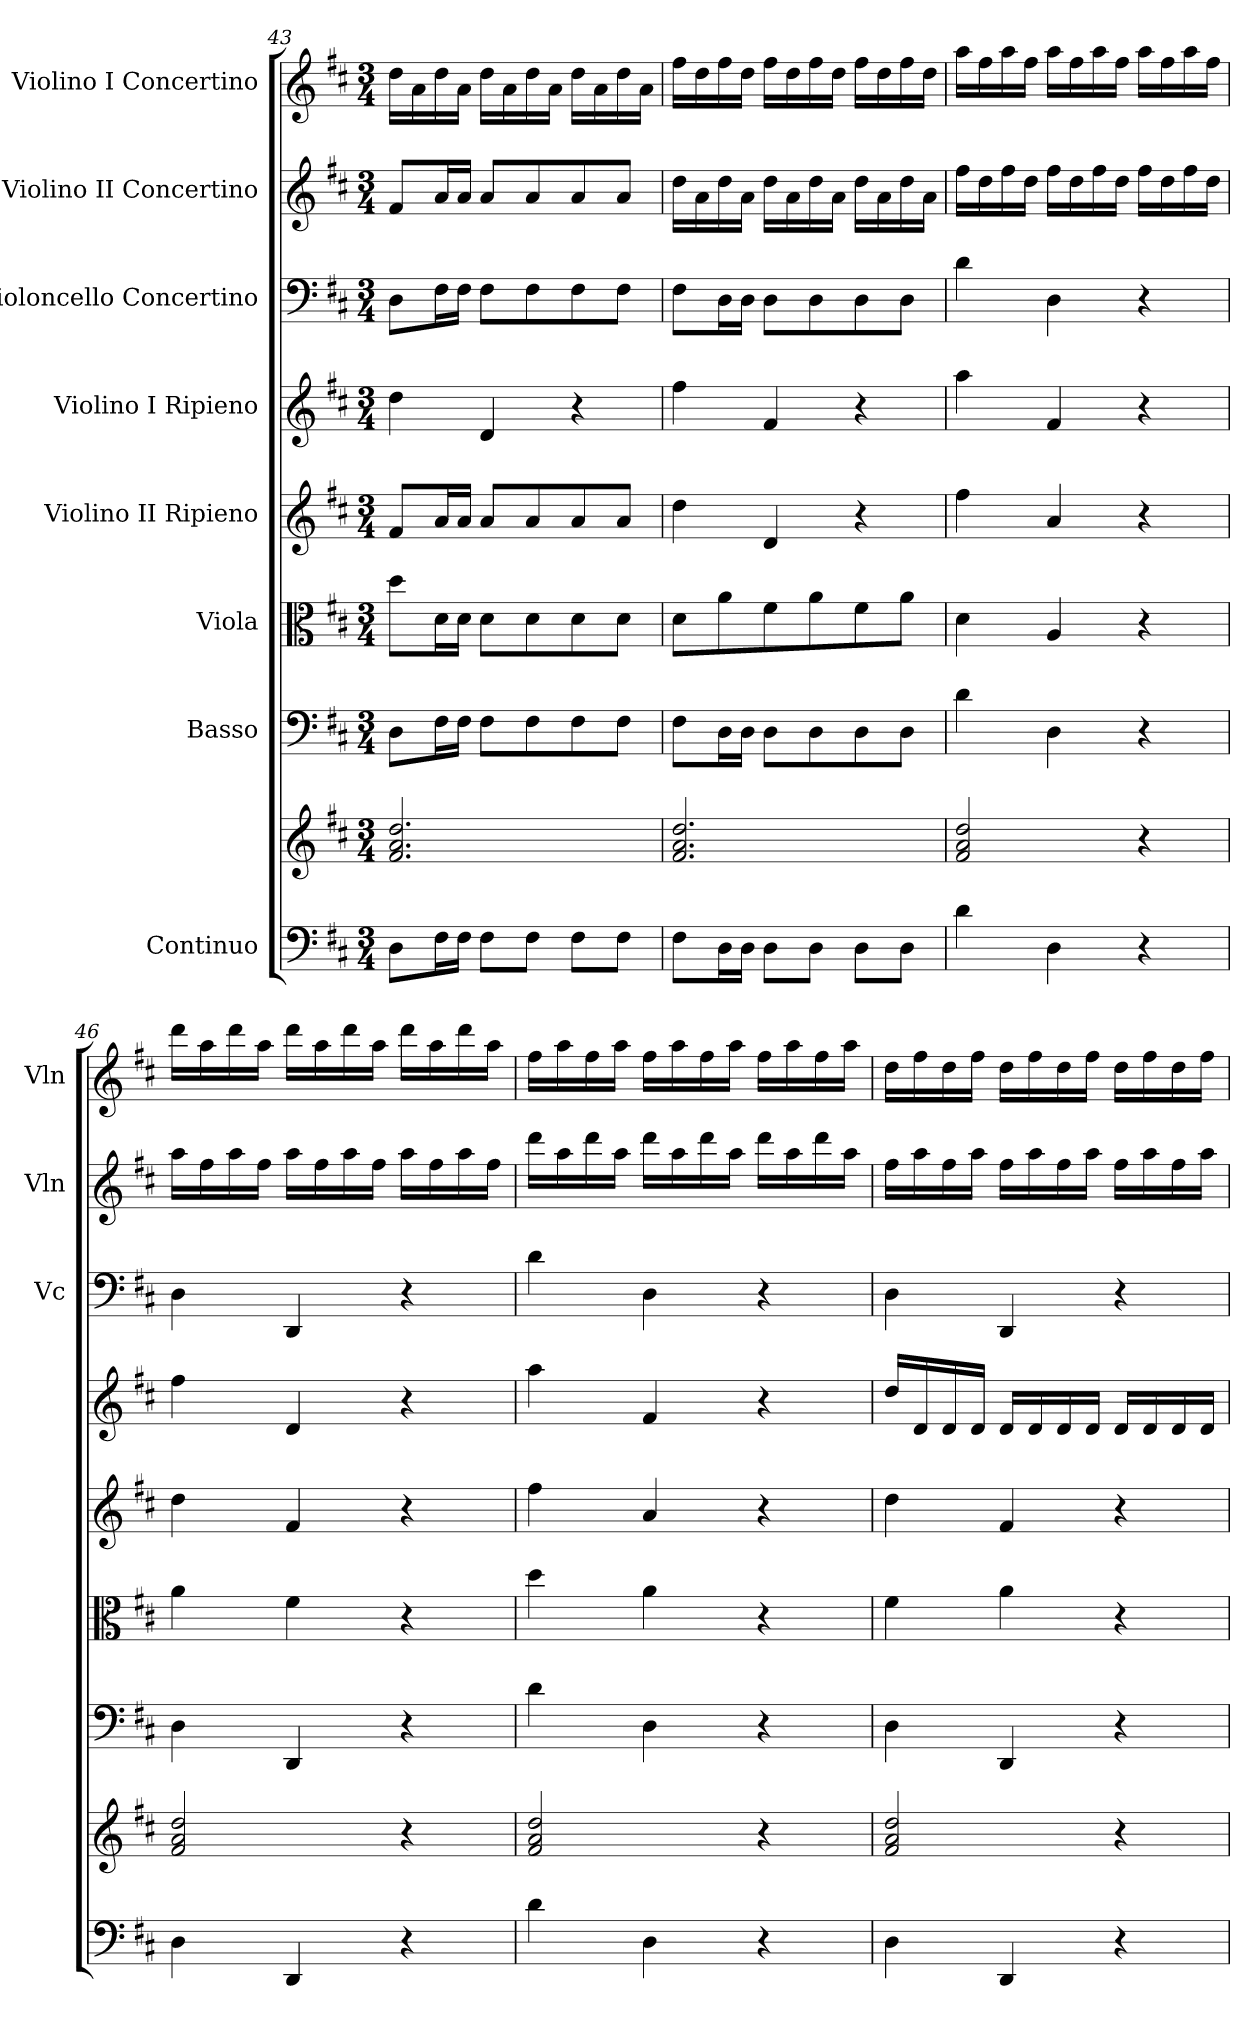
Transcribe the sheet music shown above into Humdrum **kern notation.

**kern	**kern	**kern	**kern	**kern	**kern	**kern	**kern	**kern
*part8	*part8	*part7	*part6	*part5	*part4	*part3	*part2	*part1
*staff9	*staff8	*staff7	*staff6	*staff5	*staff4	*staff3	*staff2	*staff1
*I"Continuo	*	*I"Basso	*I"Viola	*I"Violino II Ripieno	*I"Violino I Ripieno	*I"Violoncello Concertino	*I"Violino II Concertino	*I"Violino I Concertino
*	*	*	*	*	*	*I'Vc	*I'Vln	*I'Vln
!!LO:PB:g=z
*clefF4	*clefG2	*clefF4	*clefC3	*clefG2	*clefG2	*clefF4	*clefG2	*clefG2
*k[f#c#]	*k[f#c#]	*k[f#c#]	*k[f#c#]	*k[f#c#]	*k[f#c#]	*k[f#c#]	*k[f#c#]	*k[f#c#]
*M3/4	*M3/4	*M3/4	*M3/4	*M3/4	*M3/4	*M3/4	*M3/4	*M3/4
=43	=43	=43	=43	=43	=43	=43	=43	=43
8D\L	2.f#/ 2.a/ 2.dd/	8D\L	8dd\L	8f#/L	4dd\	8D\L	8f#/L	16dd\LL
.	.	.	.	.	.	.	.	16a\
16F#\L	.	16F#\L	16d\L	16a/L	.	16F#\L	16a/L	16dd\
16F#\JJ	.	16F#\JJ	16d\JJ	16a/JJ	.	16F#\JJ	16a/JJ	16a\JJ
8F#\L	.	8F#\L	8d\L	8a/L	4d/	8F#\L	8a/L	16dd\LL
.	.	.	.	.	.	.	.	16a\
8F#\J	.	8F#\	8d\	8a/	.	8F#\	8a/	16dd\
.	.	.	.	.	.	.	.	16a\JJ
8F#\L	.	8F#\	8d\	8a/	4r	8F#\	8a/	16dd\LL
.	.	.	.	.	.	.	.	16a\
8F#\J	.	8F#\J	8d\J	8a/J	.	8F#\J	8a/J	16dd\
.	.	.	.	.	.	.	.	16a\JJ
=44	=44	=44	=44	=44	=44	=44	=44	=44
8F#\L	2.f#/ 2.a/ 2.dd/	8F#\L	8d\L	4dd\	4ff#\	8F#\L	16dd\LL	16ff#\LL
.	.	.	.	.	.	.	16a\	16dd\
16D\L	.	16D\L	8a\	.	.	16D\L	16dd\	16ff#\
16D\JJ	.	16D\JJ	.	.	.	16D\JJ	16a\JJ	16dd\JJ
8D\L	.	8D\L	8f#\	4d/	4f#/	8D\L	16dd\LL	16ff#\LL
.	.	.	.	.	.	.	16a\	16dd\
8D\J	.	8D\	8a\	.	.	8D\	16dd\	16ff#\
.	.	.	.	.	.	.	16a\JJ	16dd\JJ
8D\L	.	8D\	8f#\	4r	4r	8D\	16dd\LL	16ff#\LL
.	.	.	.	.	.	.	16a\	16dd\
8D\J	.	8D\J	8a\J	.	.	8D\J	16dd\	16ff#\
.	.	.	.	.	.	.	16a\JJ	16dd\JJ
=45	=45	=45	=45	=45	=45	=45	=45	=45
4d\	2f#/ 2a/ 2dd/	4d\	4d\	4ff#\	4aa\	4d\	16ff#\LL	16aa\LL
.	.	.	.	.	.	.	16dd\	16ff#\
.	.	.	.	.	.	.	16ff#\	16aa\
.	.	.	.	.	.	.	16dd\JJ	16ff#\JJ
4D\	.	4D\	4A/	4a/	4f#/	4D\	16ff#\LL	16aa\LL
.	.	.	.	.	.	.	16dd\	16ff#\
.	.	.	.	.	.	.	16ff#\	16aa\
.	.	.	.	.	.	.	16dd\JJ	16ff#\JJ
4r	4r	4r	4r	4r	4r	4r	16ff#\LL	16aa\LL
.	.	.	.	.	.	.	16dd\	16ff#\
.	.	.	.	.	.	.	16ff#\	16aa\
.	.	.	.	.	.	.	16dd\JJ	16ff#\JJ
=46	=46	=46	=46	=46	=46	=46	=46	=46
4D\	2f#/ 2a/ 2dd/	4D\	4a\	4dd\	4ff#\	4D\	16aa\LL	16ddd\LL
.	.	.	.	.	.	.	16ff#\	16aa\
.	.	.	.	.	.	.	16aa\	16ddd\
.	.	.	.	.	.	.	16ff#\JJ	16aa\JJ
4DD/	.	4DD/	4f#\	4f#/	4d/	4DD/	16aa\LL	16ddd\LL
.	.	.	.	.	.	.	16ff#\	16aa\
.	.	.	.	.	.	.	16aa\	16ddd\
.	.	.	.	.	.	.	16ff#\JJ	16aa\JJ
4r	4r	4r	4r	4r	4r	4r	16aa\LL	16ddd\LL
.	.	.	.	.	.	.	16ff#\	16aa\
.	.	.	.	.	.	.	16aa\	16ddd\
.	.	.	.	.	.	.	16ff#\JJ	16aa\JJ
!!LO:LB:g=z
=47	=47	=47	=47	=47	=47	=47	=47	=47
4d\	2f#/ 2a/ 2dd/	4d\	4dd\	4ff#\	4aa\	4d\	16ddd\LL	16ff#\LL
.	.	.	.	.	.	.	16aa\	16aa\
.	.	.	.	.	.	.	16ddd\	16ff#\
.	.	.	.	.	.	.	16aa\JJ	16aa\JJ
4D\	.	4D\	4a\	4a/	4f#/	4D\	16ddd\LL	16ff#\LL
.	.	.	.	.	.	.	16aa\	16aa\
.	.	.	.	.	.	.	16ddd\	16ff#\
.	.	.	.	.	.	.	16aa\JJ	16aa\JJ
4r	4r	4r	4r	4r	4r	4r	16ddd\LL	16ff#\LL
.	.	.	.	.	.	.	16aa\	16aa\
.	.	.	.	.	.	.	16ddd\	16ff#\
.	.	.	.	.	.	.	16aa\JJ	16aa\JJ
=48	=48	=48	=48	=48	=48	=48	=48	=48
4D\	2f#/ 2a/ 2dd/	4D\	4f#\	4dd\	16dd/LL	4D\	16ff#\LL	16dd\LL
.	.	.	.	.	16d/	.	16aa\	16ff#\
.	.	.	.	.	16d/	.	16ff#\	16dd\
.	.	.	.	.	16d/JJ	.	16aa\JJ	16ff#\JJ
4DD/	.	4DD/	4a\	4f#/	16d/LL	4DD/	16ff#\LL	16dd\LL
.	.	.	.	.	16d/	.	16aa\	16ff#\
.	.	.	.	.	16d/	.	16ff#\	16dd\
.	.	.	.	.	16d/JJ	.	16aa\JJ	16ff#\JJ
4r	4r	4r	4r	4r	16d/LL	4r	16ff#\LL	16dd\LL
.	.	.	.	.	16d/	.	16aa\	16ff#\
.	.	.	.	.	16d/	.	16ff#\	16dd\
.	.	.	.	.	16d/JJ	.	16aa\JJ	16ff#\JJ
=	=	=	=	=	=	=	=	=
*-	*-	*-	*-	*-	*-	*-	*-	*-
